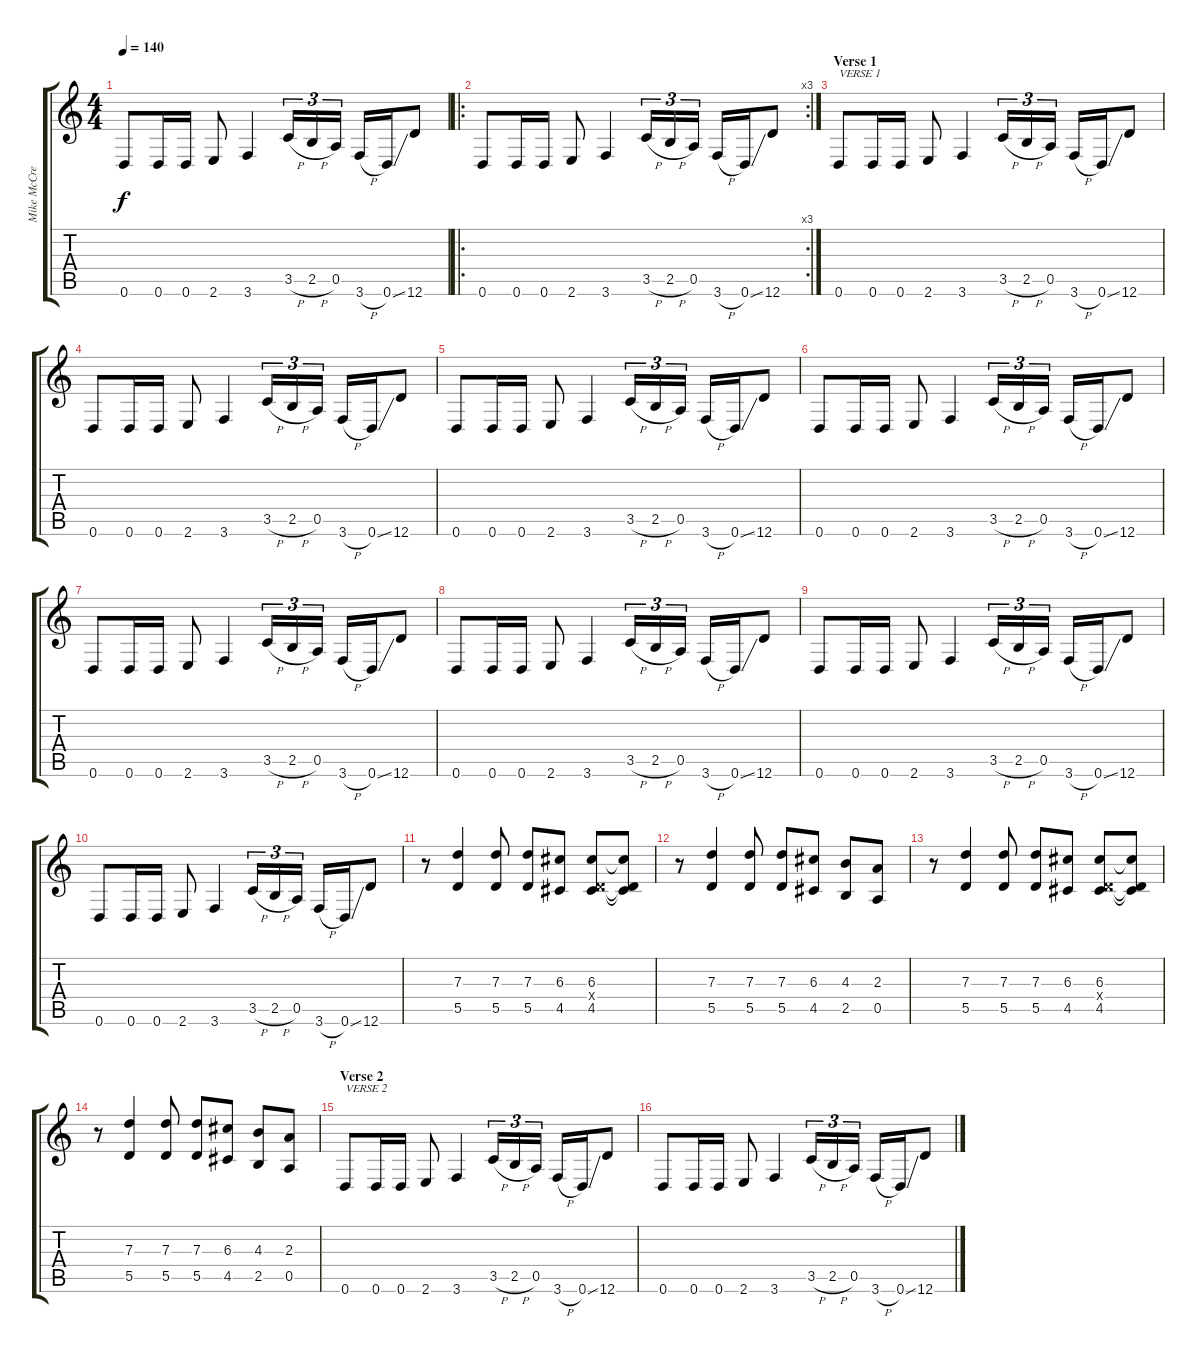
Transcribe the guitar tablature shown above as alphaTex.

\track ("Mike McCready" "Mike McCre") {instrument distortionguitar}
\staff {score tabs}
\tuning (E4 B3 G3 D3 A2 D2) {hide}
\ts (4 4)
\tempo 140
\clef g2
\ks c
0.6.8{dy f} 0.6.16 0.6.16 2.6.8 3.6.4 3.5{h}.16{tu (3 2)} 2.5{h}.16{tu (3 2)} 0.5.16{tu (3 2)} 3.6{h}.16 0.6{ss}.16 12.6.8 |
\ro
\rc 3
0.6.8 0.6.16 0.6.16 2.6.8 3.6.4 3.5{h}.16{tu (3 2)} 2.5{h}.16{tu (3 2)} 0.5.16{tu (3 2)} 3.6{h}.16 0.6{ss}.16 12.6.8 |
\section ("" "Verse 1")
0.6.8{txt "VERSE 1"} 0.6.16 0.6.16 2.6.8 3.6.4 3.5{h}.16{tu (3 2)} 2.5{h}.16{tu (3 2)} 0.5.16{tu (3 2)} 3.6{h}.16 0.6{ss}.16 12.6.8 |
0.6.8 0.6.16 0.6.16 2.6.8 3.6.4 3.5{h}.16{tu (3 2)} 2.5{h}.16{tu (3 2)} 0.5.16{tu (3 2)} 3.6{h}.16 0.6{ss}.16 12.6.8 |
0.6.8 0.6.16 0.6.16 2.6.8 3.6.4 3.5{h}.16{tu (3 2)} 2.5{h}.16{tu (3 2)} 0.5.16{tu (3 2)} 3.6{h}.16 0.6{ss}.16 12.6.8 |
0.6.8 0.6.16 0.6.16 2.6.8 3.6.4 3.5{h}.16{tu (3 2)} 2.5{h}.16{tu (3 2)} 0.5.16{tu (3 2)} 3.6{h}.16 0.6{ss}.16 12.6.8 |
0.6.8 0.6.16 0.6.16 2.6.8 3.6.4 3.5{h}.16{tu (3 2)} 2.5{h}.16{tu (3 2)} 0.5.16{tu (3 2)} 3.6{h}.16 0.6{ss}.16 12.6.8 |
0.6.8 0.6.16 0.6.16 2.6.8 3.6.4 3.5{h}.16{tu (3 2)} 2.5{h}.16{tu (3 2)} 0.5.16{tu (3 2)} 3.6{h}.16 0.6{ss}.16 12.6.8 |
0.6.8 0.6.16 0.6.16 2.6.8 3.6.4 3.5{h}.16{tu (3 2)} 2.5{h}.16{tu (3 2)} 0.5.16{tu (3 2)} 3.6{h}.16 0.6{ss}.16 12.6.8 |
0.6.8 0.6.16 0.6.16 2.6.8 3.6.4 3.5{h}.16{tu (3 2)} 2.5{h}.16{tu (3 2)} 0.5.16{tu (3 2)} 3.6{h}.16 0.6{ss}.16 12.6.8 |
r.8 (7.3 5.5).4 (7.3 5.5).8 (7.3 5.5).8 (6.3 4.5).8 (6.3 0.4{x} 4.5).8 (6.3{t} 0.4{t} 4.5{t}).8 |
r.8 (7.3 5.5).4 (7.3 5.5).8 (7.3 5.5).8 (6.3 4.5).8 (4.3 2.5).8 (2.3 0.5).8 |
r.8 (7.3 5.5).4 (7.3 5.5).8 (7.3 5.5).8 (6.3 4.5).8 (6.3 0.4{x} 4.5).8 (6.3{t} 0.4{t} 4.5{t}).8 |
r.8 (7.3 5.5).4 (7.3 5.5).8 (7.3 5.5).8 (6.3 4.5).8 (4.3 2.5).8 (2.3 0.5).8 |
\section ("" "Verse 2")
0.6.8{txt "VERSE 2"} 0.6.16 0.6.16 2.6.8 3.6.4 3.5{h}.16{tu (3 2)} 2.5{h}.16{tu (3 2)} 0.5.16{tu (3 2)} 3.6{h}.16 0.6{ss}.16 12.6.8 |
0.6.8 0.6.16 0.6.16 2.6.8 3.6.4 3.5{h}.16{tu (3 2)} 2.5{h}.16{tu (3 2)} 0.5.16{tu (3 2)} 3.6{h}.16 0.6{ss}.16 12.6.8
